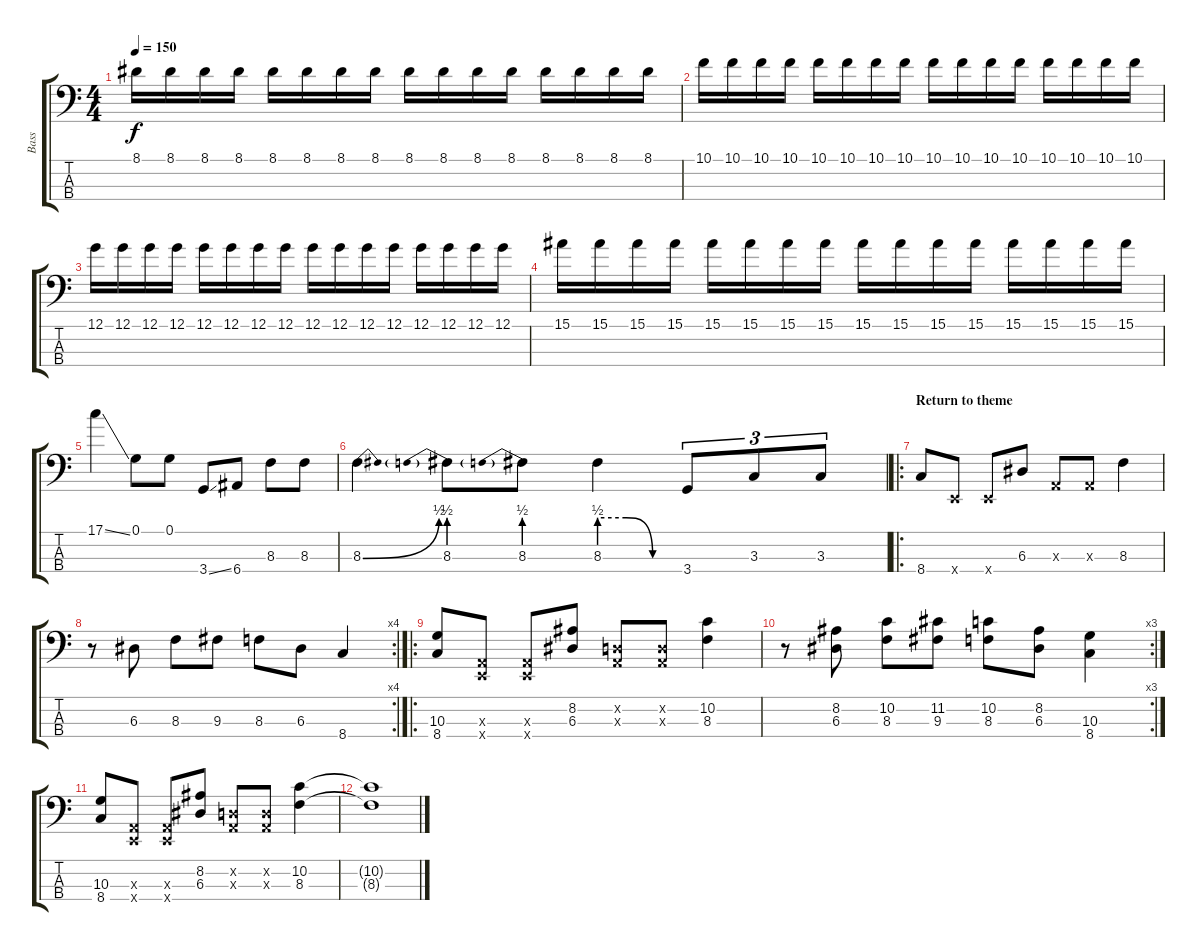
\track ("Bass" "Bass") {instrument slapbass2}
\staff {score tabs}
\tuning (G2 D2 A1 E1) {hide}
\ts (4 4)
\tempo 150
\clef f4
\ks c
8.1.16{dy f} 8.1.16 8.1.16 8.1.16 8.1.16 8.1.16 8.1.16 8.1.16 8.1.16 8.1.16 8.1.16 8.1.16 8.1.16 8.1.16 8.1.16 8.1.16 |
10.1.16 10.1.16 10.1.16 10.1.16 10.1.16 10.1.16 10.1.16 10.1.16 10.1.16 10.1.16 10.1.16 10.1.16 10.1.16 10.1.16 10.1.16 10.1.16 |
12.1.16 12.1.16 12.1.16 12.1.16 12.1.16 12.1.16 12.1.16 12.1.16 12.1.16 12.1.16 12.1.16 12.1.16 12.1.16 12.1.16 12.1.16 12.1.16 |
15.1.16 15.1.16 15.1.16 15.1.16 15.1.16 15.1.16 15.1.16 15.1.16 15.1.16 15.1.16 15.1.16 15.1.16 15.1.16 15.1.16 15.1.16 15.1.16 |
17.1{ss}.4 0.1.8 0.1.8 3.4{ss}.8 6.4.8 8.3.8 8.3.8 |
8.3{be (bend 0 0 60 2)}.4 8.3{be (prebend 0 2 60 2)}.8 8.3{be (prebend 0 2 60 2)}.8 8.3{be (custom 0 2 20 2 40 0 60 0)}.4 3.4.8{tu (3 2)} 3.3.8{tu (3 2)} 3.3.8{tu (3 2)} |
\ro
\section ("" "Return to theme")
8.4.8 0.4{x}.8 0.4{x}.8 6.3.8 0.3{x}.8 0.3{x}.8 8.3.4 |
\rc 4
r.8 6.3.8 8.3.8 9.3.8 8.3.8 6.3.8 8.4.4 |
\ro
(10.3 8.4).8 (0.3{x} 0.4{x}).8 (0.3{x} 0.4{x}).8 (8.2 6.3).8 (0.2{x} 0.3{x}).8 (0.2{x} 0.3{x}).8 (10.2 8.3).4 |
\rc 3
r.8 (8.2 6.3).8 (10.2 8.3).8 (11.2 9.3).8 (10.2 8.3).8 (8.2 6.3).8 (10.3 8.4).4 |
(10.3 8.4).8 (0.3{x} 0.4{x}).8 (0.3{x} 0.4{x}).8 (8.2 6.3).8 (0.2{x} 0.3{x}).8 (0.2{x} 0.3{x}).8 (10.2 8.3).4 |
(10.2{t} 8.3{t}).1
